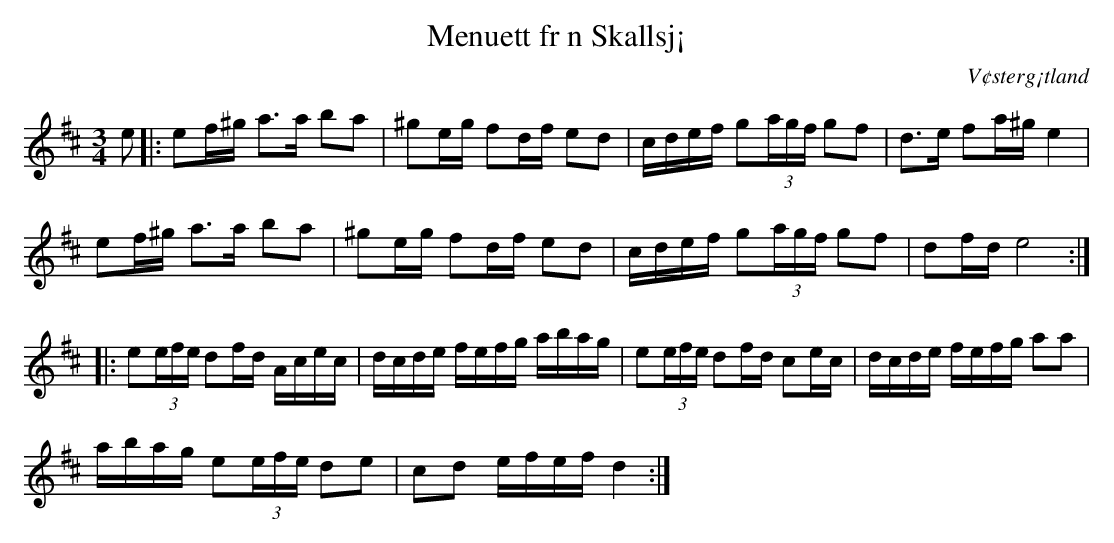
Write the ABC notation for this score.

X:1
T: Menuett fr n Skallsj¡
M: 3/4
O: V¢sterg¡tland
L: 1/8
K:D
e|: e2/f/^g/ a>a b2/2a| ^g2/e/g/ f2/d/f/ ed | c/d/e/f/ g(3a/g/f/ gf | d>2e f2/a/^g/ e2 |
e2/f/^g/ a>a b2/a|^g2/e/g/ f2/d/f/ ed | c/d/e/f/ g(3a/g/f/ gf| d2/f/d/ e4 :|
|:e(3e/f/e/ d2/f/d/ A/c/e/c/ |d/c/d/e/ f/e/f/g/ a/b/a/g/  |e(3e/f/e/ d2/f/d/ c2/e/c/|d/c/d/e/ f/e/f/g/ aa  |
a/b/a/g/ e(3e/f/e/ de|cd e/f/e/f/ d2:|
